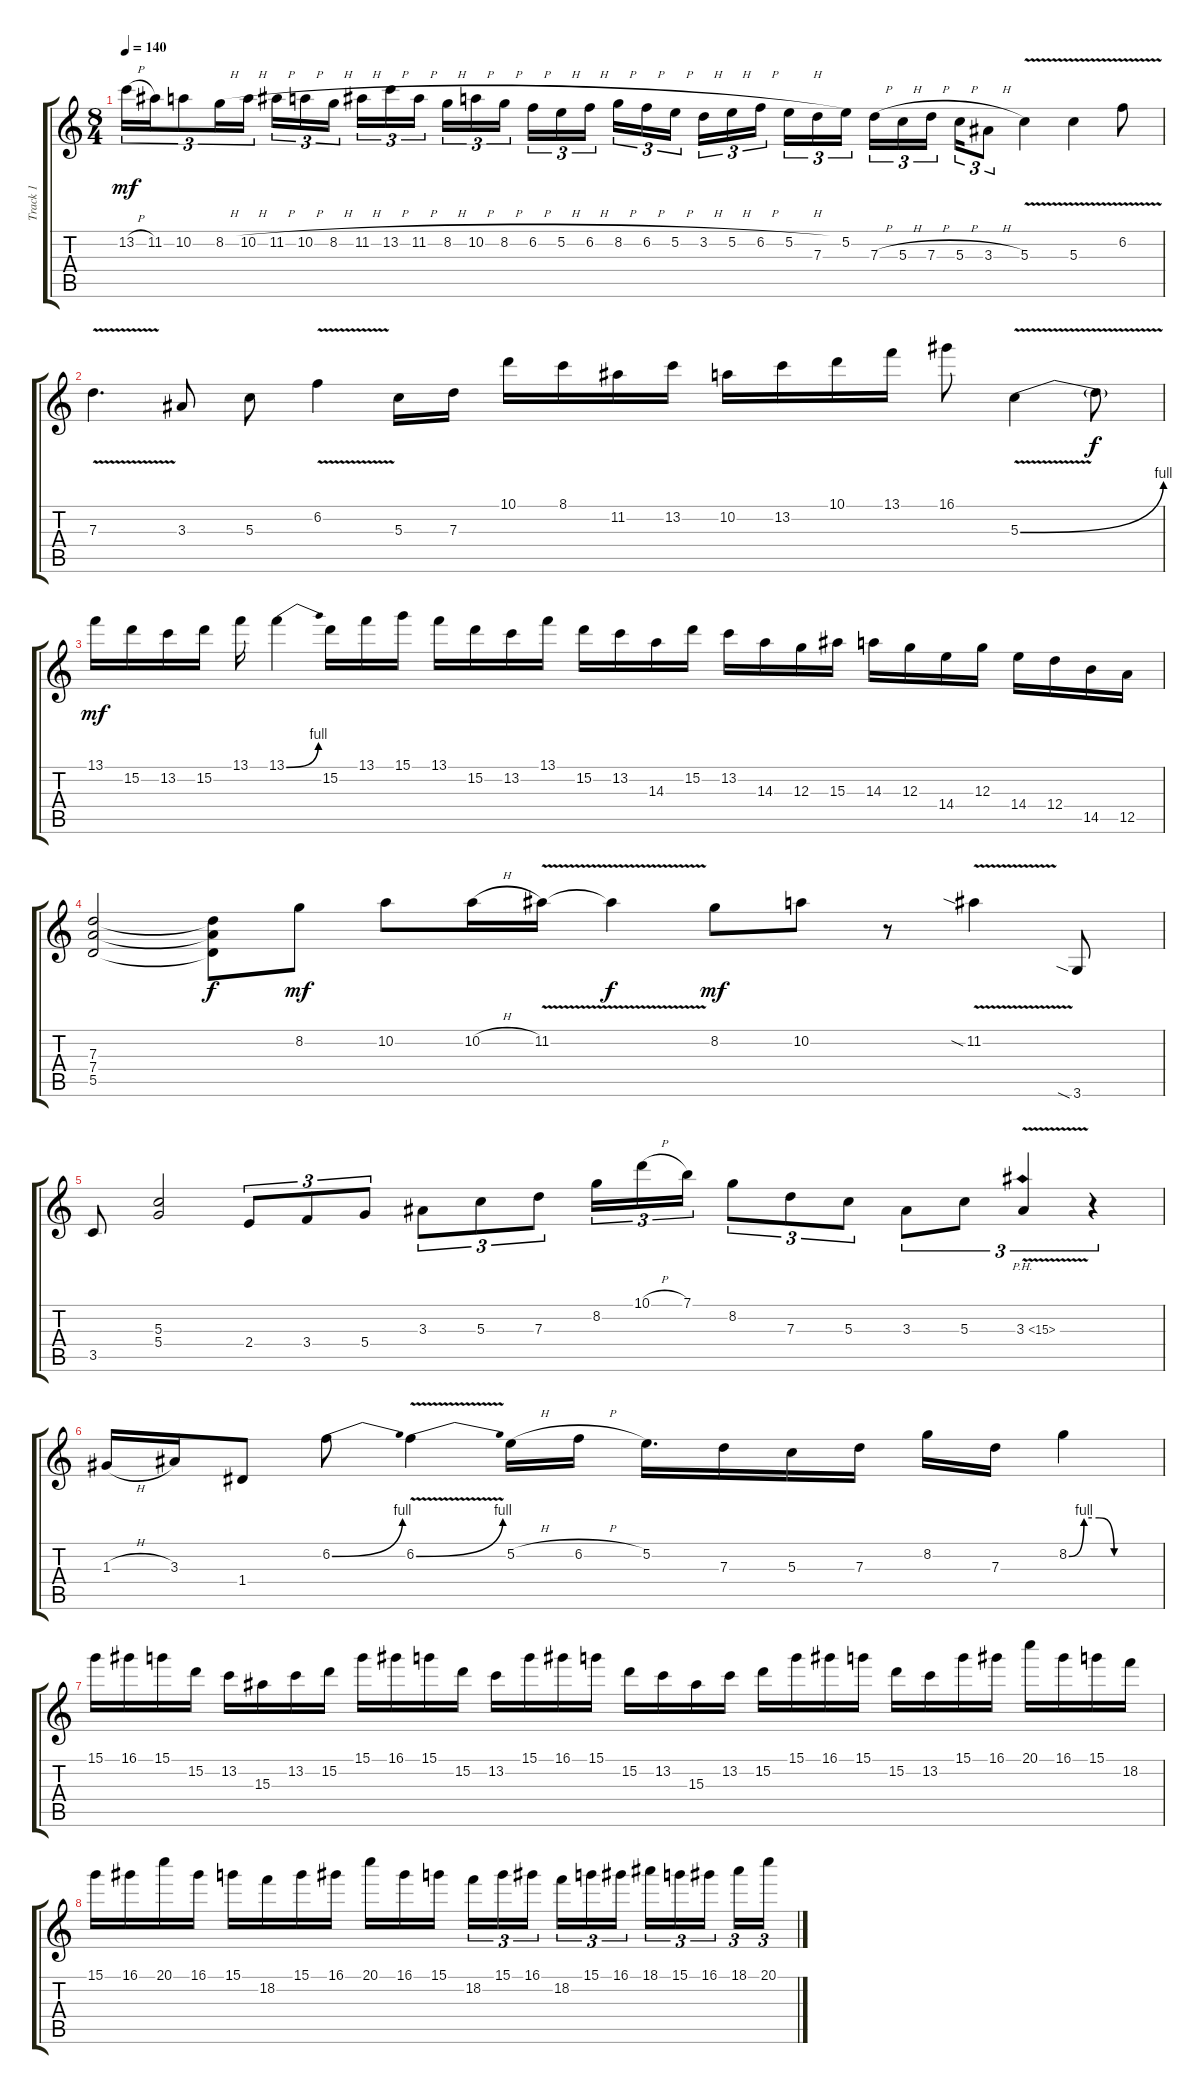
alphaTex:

\track ("Track 1" "Track 1") {instrument overdrivenguitar}
\staff {score tabs}
\tuning (E4 B3 G3 D3 A2 E2) {hide}
\ts (8 4)
\tempo 140
\clef g2
\ks c
13.2{h}.16{tu (3 2) dy mf} 11.2.16{tu (3 2)} 10.2.8{tu (3 2)} 8.2{h}.16{tu (3 2)} 10.2{h}.16{tu (3 2)} 11.2{h}.16{tu (3 2)} 10.2{h}.16{tu (3 2)} 8.2{h}.16{tu (3 2) beam splitsecondary} 11.2{h}.16{tu (3 2)} 13.2{h}.16{tu (3 2)} 11.2{h}.16{tu (3 2)} 8.2{h}.16{tu (3 2)} 10.2{h}.16{tu (3 2)} 8.2{h}.16{tu (3 2) beam splitsecondary} 6.2{h}.16{tu (3 2)} 5.2{h}.16{tu (3 2)} 6.2{h}.16{tu (3 2)} 8.2{h}.16{tu (3 2)} 6.2{h}.16{tu (3 2)} 5.2{h}.16{tu (3 2) beam splitsecondary} 3.2{h}.16{tu (3 2)} 5.2{h}.16{tu (3 2)} 6.2{h}.16{tu (3 2)} 5.2{h}.16{tu (3 2)} 7.3.16{tu (3 2)} 5.2.16{tu (3 2) beam splitsecondary} 7.3{h}.16{tu (3 2)} 5.3{h}.16{tu (3 2)} 7.3{h}.16{tu (3 2)} 5.3{h}.16{tu (3 2)} 3.3{h}.8{tu (3 2)} 5.3{v}.4 5.3{v}.4 6.2{v}.8 |
7.3{v}.4{d} 3.3.8 5.3.8 6.2{v}.4 5.3.16 7.3.16 10.1.16 8.1.16 11.2.16 13.2.16 10.2.16 13.2.16 10.1.16 13.1.16 16.1.8 5.3{be (bend 0 0 60 4) v}.4 5.3{t}.8{dy f} |
13.1.16{dy mf} 15.2.16 13.2.16 15.2.16 13.1.16 13.1{be (bend 0 0 60 4)}.4 15.2.16 13.1.16 15.1.16 13.1.16 15.2.16 13.2.16 13.1.16 15.2.16 13.2.16 14.3.16 15.2.16 13.2.16 14.3.16 12.3.16 15.3.16 14.3.16 12.3.16 14.4.16 12.3.16 14.4.16 12.4.16 14.5.16 12.5.16 |
(7.3 7.4 5.5).2 (7.3{t} 7.4{t} 5.5{t}).8{dy f} 8.2.8{dy mf} 10.2.8 10.2{h}.16 11.2{v}.16 11.2{t}.4{dy f} 8.2.8{dy mf} 10.2.8 r.8 11.2{v sia}.4 3.6{sia}.8 |
3.5.8 (5.3 5.4).2 2.4.8{tu (3 2)} 3.4.8{tu (3 2)} 5.4.8{tu (3 2)} 3.3.8{tu (3 2)} 5.3.8{tu (3 2)} 7.3.8{tu (3 2)} 8.2.16{tu (3 2)} 10.1{h}.16{tu (3 2)} 7.1.16{tu (3 2)} 8.2.8{tu (3 2)} 7.3.8{tu (3 2)} 5.3.8{tu (3 2)} 3.3.8{tu (3 2)} 5.3.8{tu (3 2)} 3.3{ph 12 v}.4{tu (3 2)} r.4{tu (3 2)} |
1.3{h}.16 3.3.16 1.4.8 6.2{be (bend 0 0 60 4)}.8 6.2{be (bend 0 0 60 4) v}.4 5.2{h}.16 6.2{h}.16 5.2.16{d} 7.3.16 5.3.16 7.3.16 8.2.16 7.3.16 8.2{be (custom 0 0 10 4 20 4 30 0 60 0)}.4 |
15.1.16 16.1.16 15.1.16 15.2.16 13.2.16 15.3.16 13.2.16 15.2.16 15.1.16 16.1.16 15.1.16 15.2.16 13.2.16 15.1.16 16.1.16 15.1.16 15.2.16 13.2.16 15.3.16 13.2.16 15.2.16 15.1.16 16.1.16 15.1.16 15.2.16 13.2.16 15.1.16 16.1.16 20.1.16 16.1.16 15.1.16 18.2.16 |
15.1.16 16.1.16 20.1.16 16.1.16 15.1.16 18.2.16 15.1.16 16.1.16 20.1.16 16.1.16 15.1.16{beam splitsecondary} 18.2.16{tu (3 2)} 15.1.16{tu (3 2)} 16.1.16{tu (3 2) beam splitsecondary} 18.2.16{tu (3 2)} 15.1.16{tu (3 2)} 16.1.16{tu (3 2) beam splitsecondary} 18.1.16{tu (3 2)} 15.1.16{tu (3 2)} 16.1.16{tu (3 2) beam splitsecondary} 18.1.16{tu (3 2)} 20.1.16{tu (3 2)}
